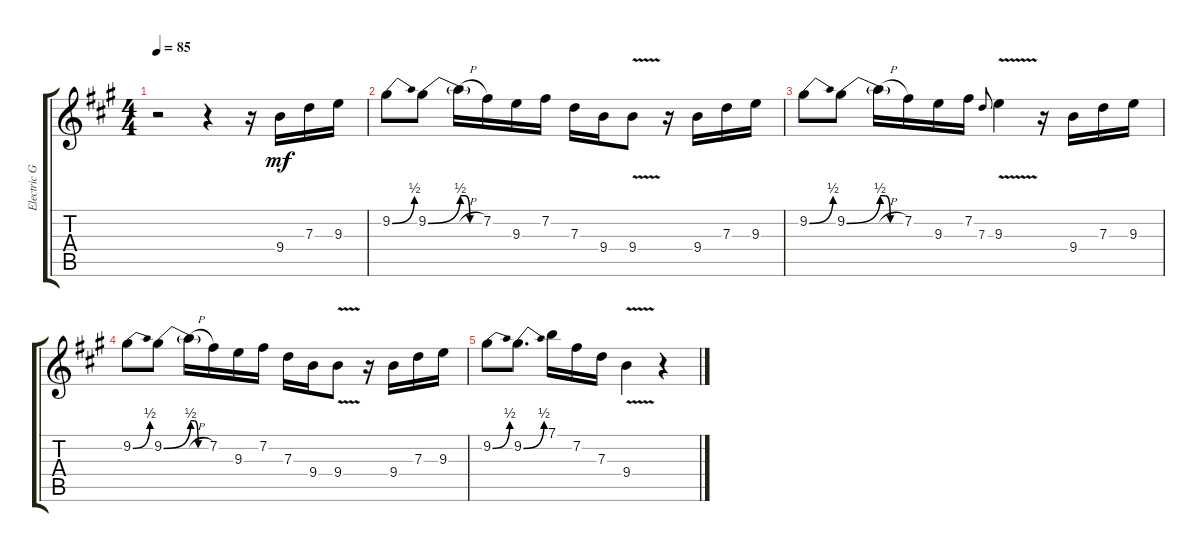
\track ("Electric Guitar" "Electric G") {instrument electricguitarclean}
\staff {score tabs}
\tuning (E4 B3 G3 D3 A2 E2) {hide}
\ts (4 4)
\tempo 85
\clef g2
\ks f#minor
r.2{dy mf instrument electricguitarclean} r.4 r.16 9.4.16 7.3.16 9.3.16 |
9.2{be (bend 0 0 60 2)}.8 9.2{be (bend 0 0 60 2)}.8 9.2{be (custom 0 2 15 2 30 0 60 0) h t}.16 7.2.16 9.3.16 7.2.16 7.3.16 9.4.16 9.4{v}.8 r.16 9.4.16 7.3.16 9.3.16 |
9.2{be (bend 0 0 60 2)}.8 9.2{be (bend 0 0 60 2)}.8 9.2{be (custom 0 2 15 2 30 0 60 0) h t}.16 7.2.16 9.3.16 7.2.16 7.3.8{gr onbeat} 9.3{v}.4 r.16 9.4.16 7.3.16 9.3.16 |
9.2{be (bend 0 0 60 2)}.8 9.2{be (bend 0 0 60 2)}.8 9.2{be (custom 0 2 15 2 30 0 60 0) h t}.16 7.2.16 9.3.16 7.2.16 7.3.16 9.4.16 9.4{v}.8 r.16 9.4.16 7.3.16 9.3.16 |
9.2{be (bend 0 0 60 2)}.8 9.2{be (bend 0 0 60 2)}.8{d} 7.1.16 7.2.16 7.3.16 9.4{v}.4 r.4
